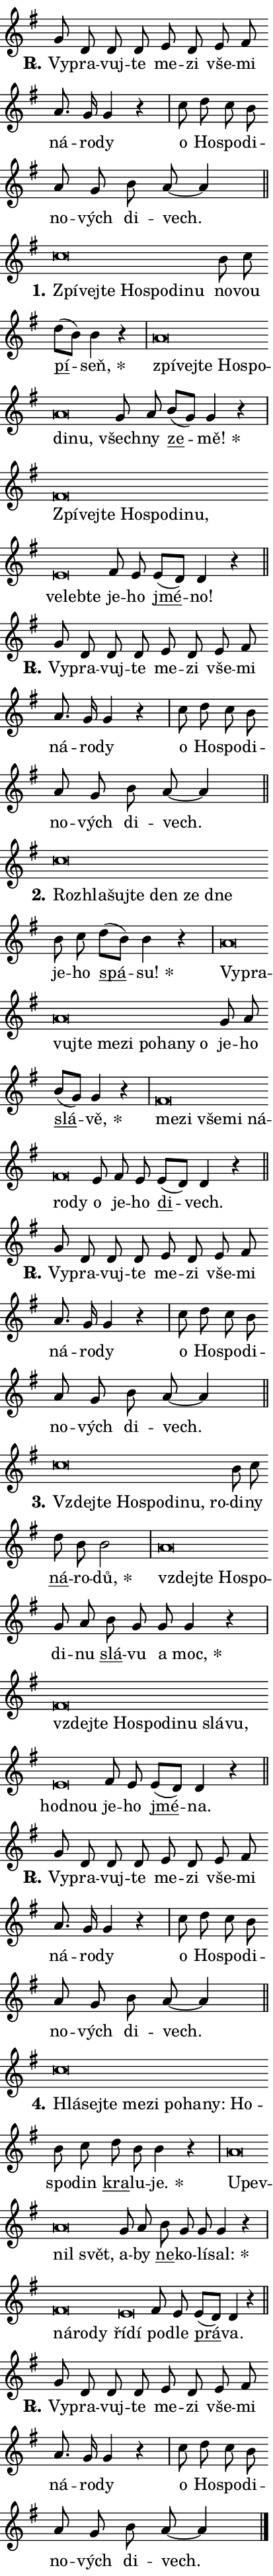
\version "2.24.0"
\header { tagline = "" }
\paper {
  indent = 0\cm
  top-margin = 0\cm
  right-margin = 0.13\cm % to fit lyric hyphens
  bottom-margin = 0\cm
  left-margin = 0\cm
  paper-width = 7\cm
  page-breaking = #ly:one-page-breaking
  system-system-spacing.basic-distance = #11
  score-system-spacing.basic-distance = #11
  ragged-last = ##f
}


%% Author: Thomas Morley
%% https://lists.gnu.org/archive/html/lilypond-user/2020-05/msg00002.html
#(define (line-position grob)
"Returns position of @var[grob} in current system:
   @code{'start}, if at first time-step
   @code{'end}, if at last time-step
   @code{'middle} otherwise
"
  (let* ((col (ly:item-get-column grob))
         (ln (ly:grob-object col 'left-neighbor))
         (rn (ly:grob-object col 'right-neighbor))
         (col-to-check-left (if (ly:grob? ln) ln col))
         (col-to-check-right (if (ly:grob? rn) rn col))
         (break-dir-left
           (and
             (ly:grob-property col-to-check-left 'non-musical #f)
             (ly:item-break-dir col-to-check-left)))
         (break-dir-right
           (and
             (ly:grob-property col-to-check-right 'non-musical #f)
             (ly:item-break-dir col-to-check-right))))
        (cond ((eqv? 1 break-dir-left) 'start)
              ((eqv? -1 break-dir-right) 'end)
              (else 'middle))))

#(define (tranparent-at-line-position vctor)
  (lambda (grob)
  "Relying on @code{line-position} select the relevant enry from @var{vctor}.
Used to determine transparency,"
    (case (line-position grob)
      ((end) (not (vector-ref vctor 0)))
      ((middle) (not (vector-ref vctor 1)))
      ((start) (not (vector-ref vctor 2))))))

noteHeadBreakVisibility =
#(define-music-function (break-visibility)(vector?)
"Makes @code{NoteHead}s transparent relying on @var{break-visibility}"
#{
  \override NoteHead.transparent =
    #(tranparent-at-line-position break-visibility)
#})

#(define delete-ledgers-for-transparent-note-heads
  (lambda (grob)
    "Reads whether a @code{NoteHead} is transparent.
If so this @code{NoteHead} is removed from @code{'note-heads} from
@var{grob}, which is supposed to be @code{LedgerLineSpanner}.
As a result ledgers are not printed for this @code{NoteHead}"
    (let* ((nhds-array (ly:grob-object grob 'note-heads))
           (nhds-list
             (if (ly:grob-array? nhds-array)
                 (ly:grob-array->list nhds-array)
                 '()))
           ;; Relies on the transparent-property being done before
           ;; Staff.LedgerLineSpanner.after-line-breaking is executed.
           ;; This is fragile ...
           (to-keep
             (remove
               (lambda (nhd)
                 (ly:grob-property nhd 'transparent #f))
               nhds-list)))
      ;; TODO find a better method to iterate over grob-arrays, similiar
      ;; to filter/remove etc for lists
      ;; For now rebuilt from scratch
      (set! (ly:grob-object grob 'note-heads)  '())
      (for-each
        (lambda (nhd)
          (ly:pointer-group-interface::add-grob grob 'note-heads nhd))
        to-keep))))

squashNotes = {
  \override NoteHead.X-extent = #'(-0.2 . 0.2)
  \override NoteHead.Y-extent = #'(-0.75 . 0)
  \override NoteHead.stencil =
    #(lambda (grob)
       (let ((pos (ly:grob-property grob 'staff-position)))
         (begin
           (if (< pos -7) (display "ERROR: Lower brevis then expected\n") (display "OK: Expected brevis position\n"))
           (if (<= pos -6) ly:text-interface::print ly:note-head::print))))
}
unSquashNotes = {
  \revert NoteHead.X-extent
  \revert NoteHead.Y-extent
  \revert NoteHead.stencil
}

hideNotes = \noteHeadBreakVisibility #begin-of-line-visible
unHideNotes = \noteHeadBreakVisibility #all-visible

% work-around for resetting accidentals
% https://lilypond.org/doc/v2.23/Documentation/notation/displaying-rhythms#unmetered-music
cadenzaMeasure = {
  \cadenzaOff
  \partial 1024 s1024
  \cadenzaOn
}

#(define-markup-command (accent layout props text) (markup?)
  "Underline accented syllable"
  (interpret-markup layout props
    #{\markup \override #'(offset . 4.3) \underline { #text }#}))

responsum = \markup \concat {
  "R" \hspace #-1.05 \path #0.1 #'((moveto 0 0.07) (lineto 0.9 0.8)) \hspace #0.05 "."
}

spaceSize = #0.6828661417322834 % exact space size for TeX Gyre Schola

\layout {
  \context {
    \Staff
    \remove "Time_signature_engraver"
    \override LedgerLineSpanner.after-line-breaking = #delete-ledgers-for-transparent-note-heads
  }
  \context {
    \Lyrics {
      \override LyricSpace.minimum-distance = \spaceSize
      \override LyricText.font-name = #"TeX Gyre Schola"
      \override LyricText.font-size = 1
      \override StanzaNumber.font-name = #"TeX Gyre Schola Bold"
      \override StanzaNumber.font-size = 1
    }
  }
  \context {
    \Score 
    \override NoteHead.text =
      #(lambda (grob) 
        (let ((pos (ly:grob-property grob 'staff-position)))
          #{\markup {
            \combine
              \halign #-0.55 \raise #(if (= pos -6) 0 0.5) \override #'(thickness . 2) \draw-line #'(3.2 . 0)
              \musicglyph "noteheads.sM1"
          }#}))
  }
}

% magnetic-lyrics.ily
%
%   written by
%     Jean Abou Samra <jean@abou-samra.fr>
%     Werner Lemberg <wl@gnu.org>
%
%   adapted by
%     Jiri Hon <jiri.hon@gmail.com>
%
% Version 2022-Apr-15

% https://www.mail-archive.com/lilypond-user@gnu.org/msg149350.html

#(define (Left_hyphen_pointer_engraver context)
   "Collect syllable-hyphen-syllable occurrences in lyrics and store
them in properties.  This engraver only looks to the left.  For
example, if the lyrics input is @code{foo -- bar}, it does the
following.

@itemize @bullet
@item
Set the @code{text} property of the @code{LyricHyphen} grob between
@q{foo} and @q{bar} to @code{foo}.

@item
Set the @code{left-hyphen} property of the @code{LyricText} grob with
text @q{foo} to the @code{LyricHyphen} grob between @q{foo} and
@q{bar}.
@end itemize

Use this auxiliary engraver in combination with the
@code{lyric-@/text::@/apply-@/magnetic-@/offset!} hook."
   (let ((hyphen #f)
         (text #f))
     (make-engraver
      (acknowledgers
       ((lyric-syllable-interface engraver grob source-engraver)
        (set! text grob)))
      (end-acknowledgers
       ((lyric-hyphen-interface engraver grob source-engraver)
        ;(when (not (grob::has-interface grob 'lyric-space-interface))
          (set! hyphen grob)));)
      ((stop-translation-timestep engraver)
       (when (and text hyphen)
         (ly:grob-set-object! text 'left-hyphen hyphen))
       (set! text #f)
       (set! hyphen #f)))))

#(define (lyric-text::apply-magnetic-offset! grob)
   "If the space between two syllables is less than the value in
property @code{LyricText@/.details@/.squash-threshold}, move the right
syllable to the left so that it gets concatenated with the left
syllable.

Use this function as a hook for
@code{LyricText@/.after-@/line-@/breaking} if the
@code{Left_@/hyphen_@/pointer_@/engraver} is active."
   (let ((hyphen (ly:grob-object grob 'left-hyphen #f)))
     (when hyphen
       (let ((left-text (ly:spanner-bound hyphen LEFT)))
         (when (grob::has-interface left-text 'lyric-syllable-interface)
           (let* ((common (ly:grob-common-refpoint grob left-text X))
                  (this-x-ext (ly:grob-extent grob common X))
                  (left-x-ext
                   (begin
                     ;; Trigger magnetism for left-text.
                     (ly:grob-property left-text 'after-line-breaking)
                     (ly:grob-extent left-text common X)))
                  ;; `delta` is the gap width between two syllables.
                  (delta (- (interval-start this-x-ext)
                            (interval-end left-x-ext)))
                  (details (ly:grob-property grob 'details))
                  (threshold (assoc-get 'squash-threshold details 0.2)))
             (when (< delta threshold)
               (let* (;; We have to manipulate the input text so that
                      ;; ligatures crossing syllable boundaries are not
                      ;; disabled.  For languages based on the Latin
                      ;; script this is essentially a beautification.
                      ;; However, for non-Western scripts it can be a
                      ;; necessity.
                      (lt (ly:grob-property left-text 'text))
                      (rt (ly:grob-property grob 'text))
                      (is-space (grob::has-interface hyphen 'lyric-space-interface))
                      (space (if is-space " " ""))
                      (extra-delta (if is-space spaceSize 0))
                      ;; Append new syllable.
                      (ltrt-space (if (and (string? lt) (string? rt))
                                (string-append lt space rt)
                                (make-concat-markup (list lt space rt))))
                      ;; Right-align `ltrt` to the right side.
                      (ltrt-space-markup (grob-interpret-markup
                               grob
                               (make-translate-markup
                                (cons (interval-length this-x-ext) 0)
                                (make-right-align-markup ltrt-space)))))
                 (begin
                   ;; Don't print `left-text`.
                   (ly:grob-set-property! left-text 'stencil #f)
                   ;; Set text and stencil (which holds all collected
                   ;; syllables so far) and shift it to the left.
                   (ly:grob-set-property! grob 'text ltrt-space)
                   (ly:grob-set-property! grob 'stencil ltrt-space-markup)
                   (ly:grob-translate-axis! grob (- (- delta extra-delta)) X))))))))))


#(define (lyric-hyphen::displace-bounds-first grob)
   ;; Make very sure this callback isn't triggered too early.
   (let ((left (ly:spanner-bound grob LEFT))
         (right (ly:spanner-bound grob RIGHT)))
     (ly:grob-property left 'after-line-breaking)
     (ly:grob-property right 'after-line-breaking)
     (ly:lyric-hyphen::print grob)))

squashThreshold = #0.4

\layout {
  \context {
    \Lyrics
    \consists #Left_hyphen_pointer_engraver
    \override LyricText.after-line-breaking =
      #lyric-text::apply-magnetic-offset!
    \override LyricHyphen.stencil = #lyric-hyphen::displace-bounds-first
    \override LyricText.details.squash-threshold = \squashThreshold
    \override LyricHyphen.minimum-distance = 0
    \override LyricHyphen.minimum-length = \squashThreshold
  }
}

squashText = \override LyricText.details.squash-threshold = 9999
unSquashText = \override LyricText.details.squash-threshold = \squashThreshold

leftText = \override LyricText.self-alignment-X = #LEFT
unLeftText = \revert LyricText.self-alignment-X

starOffset = #(lambda (grob) 
                (let ((x_offset (ly:self-alignment-interface::aligned-on-x-parent grob)))
                  (if (= x_offset 0) 0 (+ x_offset 1.2))))

star = #(define-music-function (syllable)(string?)
"Append star separator at the end of a syllable"
#{
  \once \override LyricText.X-offset = #starOffset
  \lyricmode { \markup {
    #syllable
    \override #'((font-name . "TeX Gyre Schola Bold")) \hspace #0.2 \lower #0.65 \larger "*"
  } }
#})

starAccent = #(define-music-function (syllable)(string?)
"Append star separator at the end of a syllable and make accent"
#{
  \once \override LyricText.X-offset = #starOffset
  \lyricmode { \markup {
    \accent #syllable
    \override #'((font-name . "TeX Gyre Schola Bold")) \hspace #0.2 \lower #0.65 \larger "*"
  } }
#})

breath = #(define-music-function (syllable)(string?)
"Append breathing indicator at the end of a syllable"
#{
  \lyricmode { \markup { #syllable "+" } }
#})

optionalBreath = #(define-music-function (syllable)(string?)
"Append optional breathing indicator at the end of a syllable"
#{
  \lyricmode { \markup { #syllable "(+)" } }
#})


\score {
    <<
        \new Voice = "melody" { \cadenzaOn \key g \major \relative { g'8 d d d e d e fis \bar "" a8. g16 g4 r \cadenzaMeasure \bar "|" c8 d c b \bar "" a g b a~ a4 \cadenzaMeasure \bar "||" \break } }
        \new Lyrics \lyricsto "melody" { \lyricmode { \set stanza = \responsum
Vy -- pra -- vuj -- te me -- zi vše -- mi ná -- ro -- dy o Ho -- spo -- di -- no -- vých di -- vech. } }
    >>
    \layout {}
}

\score {
    <<
        \new Voice = "melody" { \cadenzaOn \key g \major \relative { \squashNotes c''\breve*1/16 \hideNotes \breve*1/16 \bar "" \breve*1/16 \bar "" \breve*1/16 \bar "" \breve*1/16 \bar "" \breve*1/16 \breve*1/16 \bar "" \unHideNotes \unSquashNotes b8 c \bar "" d[( b)] b4 r \cadenzaMeasure \bar "|" \squashNotes a\breve*1/16 \hideNotes \breve*1/16 \bar "" \breve*1/16 \bar "" \breve*1/16 \bar "" \breve*1/16 \bar "" \breve*1/16 \breve*1/16 \bar "" \unHideNotes \unSquashNotes g8 a \bar "" b[( g)] g4 r \cadenzaMeasure \bar "|" \squashNotes fis\breve*1/16 \hideNotes \breve*1/16 \bar "" \breve*1/16 \bar "" \breve*1/16 \bar "" \breve*1/16 \bar "" \breve*1/16 \breve*1/16 \bar "" \unHideNotes \unSquashNotes \squashNotes e\breve*1/16 \hideNotes \breve*1/16 \breve*1/16 \bar "" \unHideNotes \unSquashNotes fis8 e \bar "" e[( d)] d4 r \cadenzaMeasure \bar "||" \break } }
        \new Lyrics \lyricsto "melody" { \lyricmode { \set stanza = "1."
\leftText Zpí -- \squashText vej -- te Ho -- spo -- di -- nu \unLeftText \unSquashText no -- vou \markup \accent pí -- \star seň, \leftText zpí -- \squashText vej -- te Ho -- spo -- di -- nu, \unLeftText \unSquashText všech -- ny \markup \accent ze -- \star mě! \leftText Zpí -- \squashText vej -- te Ho -- spo -- di -- nu, \leftText \unLeftText \unSquashText ve -- \squashText leb -- te \unLeftText \unSquashText je -- ho \markup \accent jmé -- no! } }
    >>
    \layout {}
}

\score {
    <<
        \new Voice = "melody" { \cadenzaOn \key g \major \relative { g'8 d d d e d e fis \bar "" a8. g16 g4 r \cadenzaMeasure \bar "|" c8 d c b \bar "" a g b a~ a4 \cadenzaMeasure \bar "||" \break } }
        \new Lyrics \lyricsto "melody" { \lyricmode { \set stanza = \responsum
Vy -- pra -- vuj -- te me -- zi vše -- mi ná -- ro -- dy o Ho -- spo -- di -- no -- vých di -- vech. } }
    >>
    \layout {}
}

\score {
    <<
        \new Voice = "melody" { \cadenzaOn \key g \major \relative { \squashNotes c''\breve*1/16 \hideNotes \breve*1/16 \bar "" \breve*1/16 \bar "" \breve*1/16 \bar "" \breve*1/16 \bar "" \breve*1/16 \breve*1/16 \bar "" \unHideNotes \unSquashNotes b8 c \bar "" d[( b)] b4 r \cadenzaMeasure \bar "|" \squashNotes a\breve*1/16 \hideNotes \breve*1/16 \bar "" \breve*1/16 \bar "" \breve*1/16 \bar "" \breve*1/16 \bar "" \breve*1/16 \bar "" \breve*1/16 \bar "" \breve*1/16 \bar "" \breve*1/16 \breve*1/16 \bar "" \unHideNotes \unSquashNotes g8 a \bar "" b[( g)] g4 r \cadenzaMeasure \bar "|" \squashNotes fis\breve*1/16 \hideNotes \breve*1/16 \bar "" \breve*1/16 \bar "" \breve*1/16 \bar "" \breve*1/16 \bar "" \breve*1/16 \breve*1/16 \bar "" \unHideNotes \unSquashNotes e8 fis8 e \bar "" e[( d)] d4 r \cadenzaMeasure \bar "||" \break } }
        \new Lyrics \lyricsto "melody" { \lyricmode { \set stanza = "2."
\leftText Roz -- \squashText hla -- šuj -- te den ze dne \unLeftText \unSquashText je -- ho \markup \accent spá -- \star su! \leftText Vy -- \squashText pra -- vuj -- te me -- zi po -- ha -- ny o \unLeftText \unSquashText je -- ho \markup \accent slá -- \star vě, \leftText me -- \squashText zi vše -- mi ná -- ro -- dy \unLeftText \unSquashText o je -- ho \markup \accent di -- vech. } }
    >>
    \layout {}
}

\score {
    <<
        \new Voice = "melody" { \cadenzaOn \key g \major \relative { g'8 d d d e d e fis \bar "" a8. g16 g4 r \cadenzaMeasure \bar "|" c8 d c b \bar "" a g b a~ a4 \cadenzaMeasure \bar "||" \break } }
        \new Lyrics \lyricsto "melody" { \lyricmode { \set stanza = \responsum
Vy -- pra -- vuj -- te me -- zi vše -- mi ná -- ro -- dy o Ho -- spo -- di -- no -- vých di -- vech. } }
    >>
    \layout {}
}

\score {
    <<
        \new Voice = "melody" { \cadenzaOn \key g \major \relative { \squashNotes c''\breve*1/16 \hideNotes \breve*1/16 \bar "" \breve*1/16 \bar "" \breve*1/16 \bar "" \breve*1/16 \bar "" \breve*1/16 \breve*1/16 \bar "" \unHideNotes \unSquashNotes b8 c \bar "" d b b2 \cadenzaMeasure \bar "|" \squashNotes a\breve*1/16 \hideNotes \breve*1/16 \bar "" \breve*1/16 \breve*1/16 \bar "" \unHideNotes \unSquashNotes g8 a \bar "" b g g g4 r \cadenzaMeasure \bar "|" \squashNotes fis\breve*1/16 \hideNotes \breve*1/16 \bar "" \breve*1/16 \bar "" \breve*1/16 \bar "" \breve*1/16 \bar "" \breve*1/16 \bar "" \breve*1/16 \breve*1/16 \bar "" \unHideNotes \unSquashNotes \squashNotes e\breve*1/16 \hideNotes \breve*1/16 \bar "" \unHideNotes \unSquashNotes fis8 e \bar "" e[( d)] d4 r \cadenzaMeasure \bar "||" \break } }
        \new Lyrics \lyricsto "melody" { \lyricmode { \set stanza = "3."
\leftText Vzdej -- \squashText te Ho -- spo -- di -- nu, ro -- \unLeftText \unSquashText di -- ny \markup \accent ná -- ro -- \star dů, \leftText vzdej -- \squashText te Ho -- spo -- \unLeftText \unSquashText di -- nu \markup \accent slá -- vu a \star moc, \leftText vzdej -- \squashText te Ho -- spo -- di -- nu slá -- vu, \leftText \unLeftText \unSquashText hod -- \squashText nou \unLeftText \unSquashText je -- ho \markup \accent jmé -- na. } }
    >>
    \layout {}
}

\score {
    <<
        \new Voice = "melody" { \cadenzaOn \key g \major \relative { g'8 d d d e d e fis \bar "" a8. g16 g4 r \cadenzaMeasure \bar "|" c8 d c b \bar "" a g b a~ a4 \cadenzaMeasure \bar "||" \break } }
        \new Lyrics \lyricsto "melody" { \lyricmode { \set stanza = \responsum
Vy -- pra -- vuj -- te me -- zi vše -- mi ná -- ro -- dy o Ho -- spo -- di -- no -- vých di -- vech. } }
    >>
    \layout {}
}

\score {
    <<
        \new Voice = "melody" { \cadenzaOn \key g \major \relative { \squashNotes c''\breve*1/16 \hideNotes \breve*1/16 \bar "" \breve*1/16 \bar "" \breve*1/16 \bar "" \breve*1/16 \bar "" \breve*1/16 \bar "" \breve*1/16 \bar "" \breve*1/16 \breve*1/16 \bar "" \unHideNotes \unSquashNotes b8 c \bar "" d b b4 r \cadenzaMeasure \bar "|" \squashNotes a\breve*1/16 \hideNotes \breve*1/16 \bar "" \breve*1/16 \breve*1/16 \bar "" \unHideNotes \unSquashNotes g8 a \bar "" b g g g4 r \cadenzaMeasure \bar "|" \squashNotes fis\breve*1/16 \hideNotes \breve*1/16 \breve*1/16 \bar "" \unHideNotes \unSquashNotes \squashNotes e\breve*1/16 \hideNotes \breve*1/16 \bar "" \unHideNotes \unSquashNotes fis8 e \bar "" e[( d)] d4 r \cadenzaMeasure \bar "||" \break } }
        \new Lyrics \lyricsto "melody" { \lyricmode { \set stanza = "4."
\leftText Hlá -- \squashText sej -- te me -- zi po -- ha -- ny: Ho -- \unLeftText \unSquashText spo -- din \markup \accent kra -- lu -- \star je. \leftText U -- \squashText pev -- nil svět, \unLeftText \unSquashText a -- by \markup \accent ne -- ko -- lí -- \star sal: \leftText ná -- \squashText ro -- dy \leftText \unLeftText \unSquashText ří -- \squashText dí \unLeftText \unSquashText po -- dle \markup \accent prá -- va. } }
    >>
    \layout {}
}

\score {
    <<
        \new Voice = "melody" { \cadenzaOn \key g \major \relative { g'8 d d d e d e fis \bar "" a8. g16 g4 r \cadenzaMeasure \bar "|" c8 d c b \bar "" a g b a~ a4 \cadenzaMeasure \bar "||" \break } \bar "|." }
        \new Lyrics \lyricsto "melody" { \lyricmode { \set stanza = \responsum
Vy -- pra -- vuj -- te me -- zi vše -- mi ná -- ro -- dy o Ho -- spo -- di -- no -- vých di -- vech. } }
    >>
    \layout {}
}
